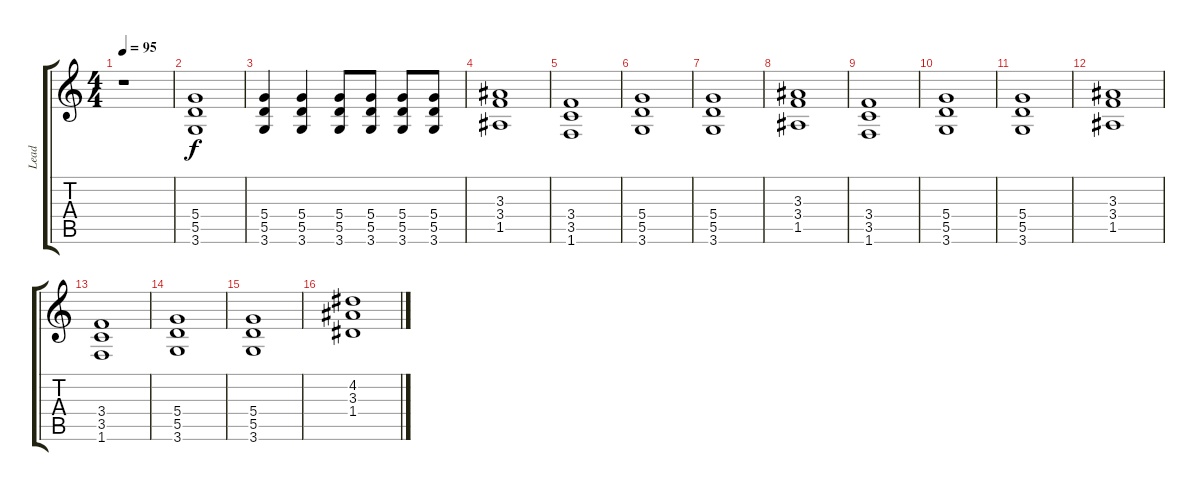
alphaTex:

\track ("Lead" "Lead") {instrument overdrivenguitar}
\staff {score tabs}
\tuning (E4 B3 G3 D3 A2 E2) {hide}
\ts (4 4)
\tempo 95
\clef g2
\ks c
r.1{dy f} |
(5.4 5.5 3.6).1 |
(5.4 5.5 3.6).4 (5.4 5.5 3.6).4 (5.4 5.5 3.6).8 (5.4 5.5 3.6).8 (5.4 5.5 3.6).8 (5.4 5.5 3.6).8 |
(3.3 3.4 1.5).1 |
(3.4 3.5 1.6).1 |
(5.4 5.5 3.6).1 |
(5.4 5.5 3.6).1 |
(3.3 3.4 1.5).1 |
(3.4 3.5 1.6).1 |
(5.4 5.5 3.6).1 |
(5.4 5.5 3.6).1 |
(3.3 3.4 1.5).1 |
(3.4 3.5 1.6).1 |
(5.4 5.5 3.6).1 |
(5.4 5.5 3.6).1 |
(4.2 3.3 1.4).1
